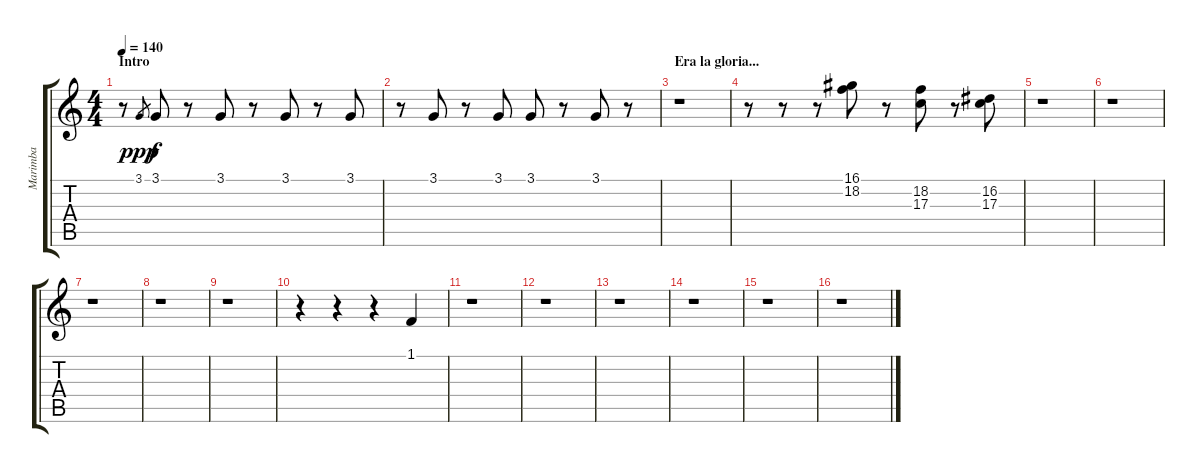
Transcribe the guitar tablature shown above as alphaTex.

\track ("Marimba" "Marimba") {instrument marimba}
\staff {score tabs}
\tuning (E4 B3 G3 D3 A2 E2) {hide}
\ts (4 4)
\section ("" "Intro")
\tempo 140
\clef g2
\ks c
r.8{dy ppp instrument marimba} 3.1.8{gr} 3.1.8{dy f} r.8 3.1.8 r.8 3.1.8 r.8 3.1.8 |
r.8 3.1.8 r.8 3.1.8 3.1.8 r.8 3.1.8 r.8 |
\section ("" "Era la gloria...")
r.1 |
r.8 r.8 r.8 (16.1 18.2).8 r.8 (18.2 17.3).8 r.8 (16.2 17.3).8 |
r.1 |
r.1 |
r.1 |
r.1 |
r.1 |
r.4 r.4 r.4 1.1.4 |
r.1 |
r.1 |
r.1 |
r.1 |
r.1 |
r.1
